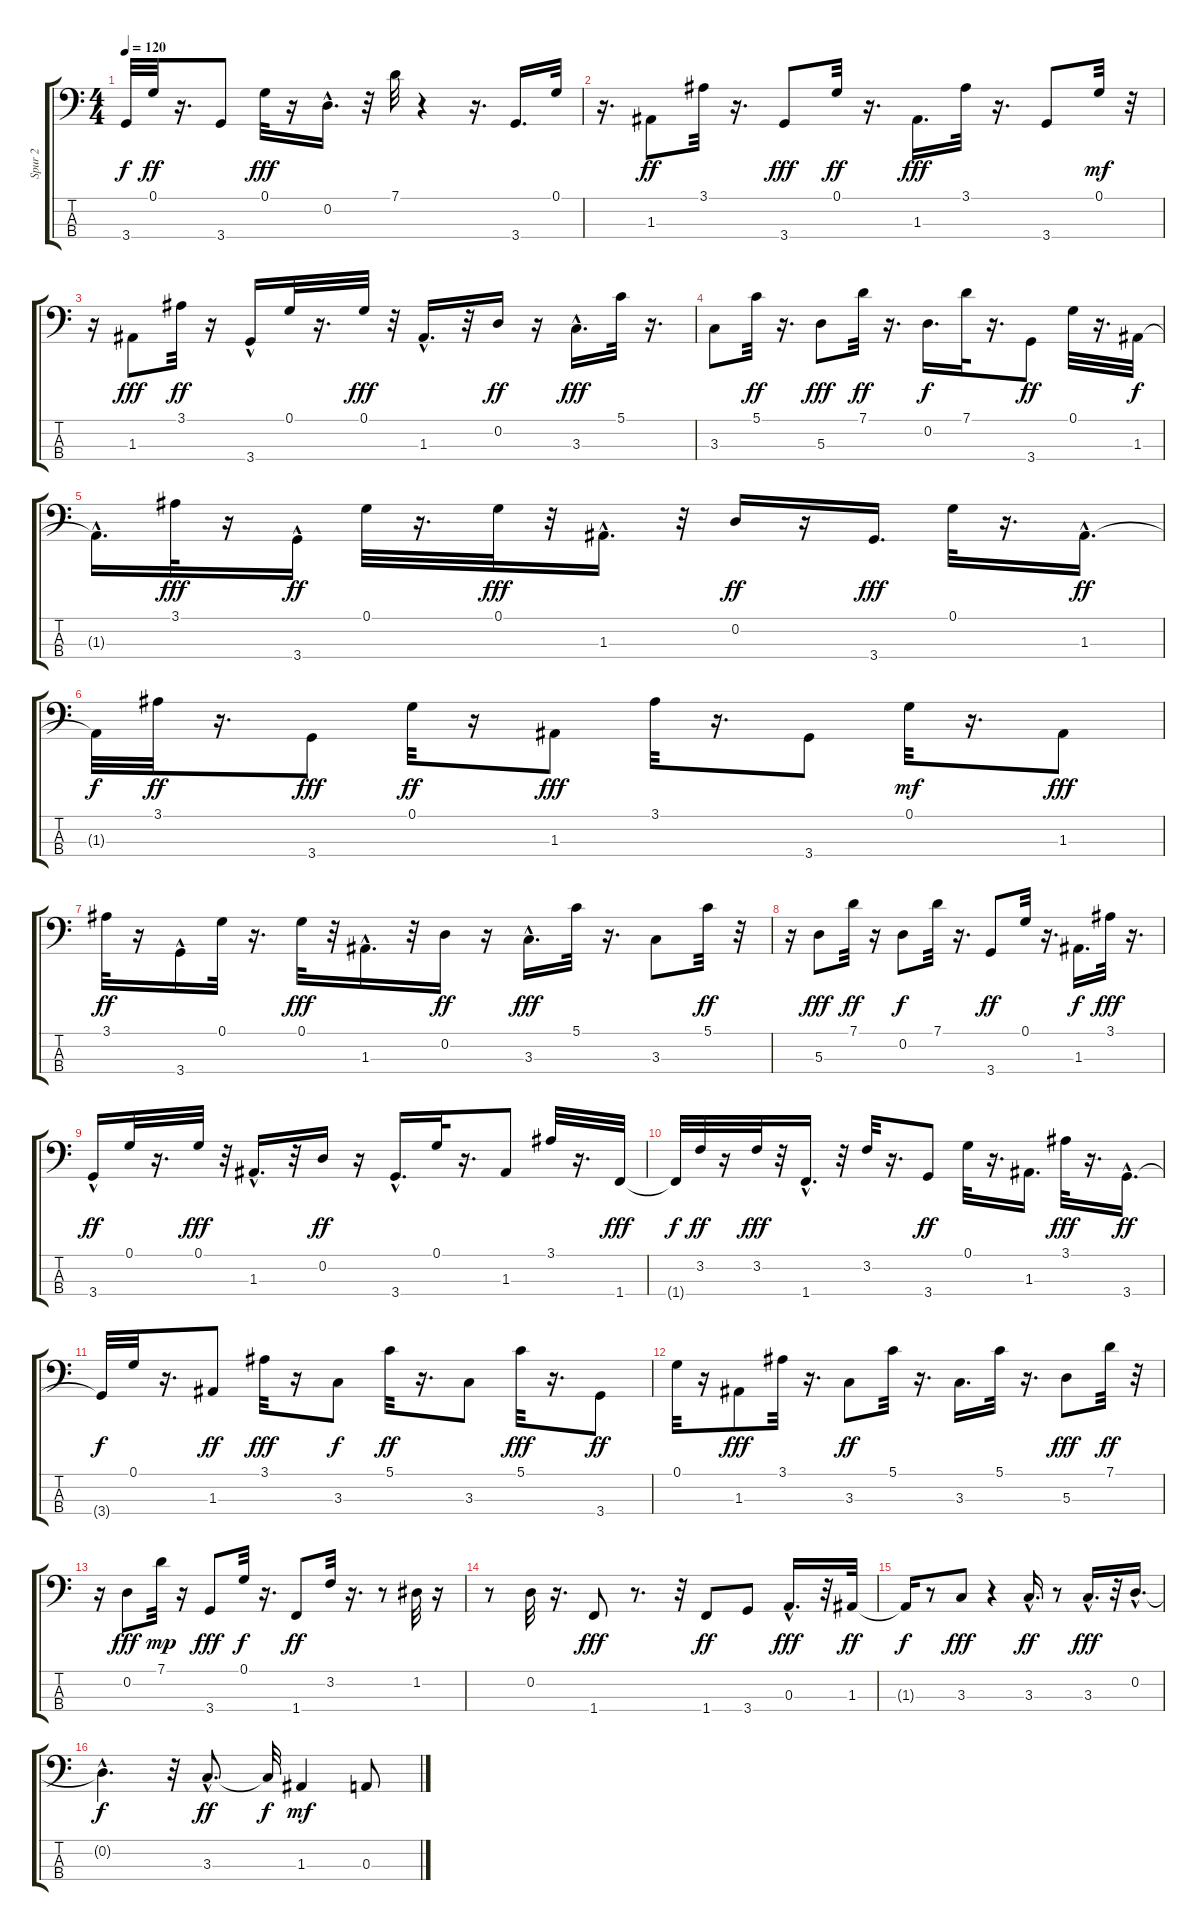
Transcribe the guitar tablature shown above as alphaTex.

\track ("Spur 2" "Spur 2") {instrument slapbass2}
\staff {score tabs}
\tuning (G2 D2 A1 E1) {hide}
\ts (4 4)
\tempo 120
\clef f4
\ks c
3.4{t}.32{dy f} 0.1.32{dy ff} r.16{d} 3.4.8 0.1.32{dy fff} r.16 0.2{hac}.16{d} r.32 7.1.32 r.4 r.16{d} 3.4.16{d} 0.1.32 |
r.16{d} 1.3.8{dy ff} 3.1.32 r.16{d} 3.4.8{dy fff} 0.1.32{dy ff} r.16{d} 1.3.16{d dy fff} 3.1.32 r.16{d} 3.4.8 0.1.32{dy mf} r.32 |
r.16 1.3.8{dy fff} 3.1.32{dy ff} r.16 3.4{hac}.16 0.1.32 r.16{d} 0.1.32{dy fff} r.32 1.3{hac}.16{d} r.32 0.2.16{dy ff} r.16 3.3{hac}.16{d dy fff} 5.1.32 r.16{d} |
3.3.8 5.1.32{dy ff} r.16{d} 5.3.8{dy fff} 7.1.32{dy ff} r.16{d} 0.2.16{d dy f} 7.1.32 r.16{d} 3.4.8{dy ff} 0.1.32 r.16{d} 1.3.32{dy f} |
1.3{hac t}.16{d} 3.1.32{dy fff} r.16 3.4{hac}.16{dy ff} 0.1.32 r.16{d} 0.1.32{dy fff} r.32 1.3{hac}.16{d} r.32 0.2.16{dy ff} r.16 3.4.16{d dy fff} 0.1.32 r.16{d} 1.3{hac}.16{d dy ff} |
1.3{t}.32{dy f} 3.1.32{dy ff} r.16{d} 3.4.8{dy fff} 0.1.32{dy ff} r.16 1.3.8{dy fff} 3.1.32 r.16{d} 3.4.8 0.1.32{dy mf} r.16{d} 1.3.8{dy fff} |
3.1.32{dy ff} r.16 3.4{hac}.16 0.1.32 r.16{d} 0.1.32{dy fff} r.32 1.3{hac}.16{d} r.32 0.2.16{dy ff} r.16 3.3{hac}.16{d dy fff} 5.1.32 r.16{d} 3.3.8 5.1.32{dy ff} r.32 |
r.16 5.3.8{dy fff} 7.1.32{dy ff} r.16 0.2.8{dy f} 7.1.32 r.16{d} 3.4.8{dy ff} 0.1.32 r.16{d} 1.3.16{d dy f} 3.1.32{dy fff} r.16{d} |
3.4{hac}.16{dy ff} 0.1.32 r.16{d} 0.1.32{dy fff} r.32 1.3{hac}.16{d} r.32 0.2.16{dy ff} r.16 3.4{hac}.16{d} 0.1.32 r.16{d} 1.3.8 3.1.32 r.16{d} 1.4.32{dy fff} |
1.4{t}.32{dy f} 3.2.32{dy ff} r.16 3.2.32{dy fff} r.32 1.4{hac}.16{d} r.32 3.2.32 r.16{d} 3.4.8{dy ff} 0.1.32 r.16{d} 1.3.16{d} 3.1.32{dy fff} r.16{d} 3.4{hac}.16{d dy ff} |
3.4{t}.32{dy f} 0.1.32 r.16{d} 1.3.8{dy ff} 3.1.32{dy fff} r.16 3.3.8{dy f} 5.1.32{dy ff} r.16{d} 3.3.8 5.1.32{dy fff} r.16{d} 3.4.8{dy ff} |
0.1.32 r.16 1.3.8{dy fff} 3.1.32 r.16{d} 3.3.8{dy ff} 5.1.32 r.16{d} 3.3.16{d} 5.1.32 r.16{d} 5.3.8{dy fff} 7.1.32{dy ff} r.32 |
r.16 0.2.8{dy fff} 7.1.32{dy mp} r.16 3.4.8{dy fff} 0.1.32{dy f} r.16{d} 1.4.8{dy ff} 3.2.32 r.16{d} r.8 1.2.32 r.16 |
r.8 0.2.32 r.16{d} 1.4.8{dy fff} r.8{d} r.32 1.4.8{dy ff} 3.4.8 0.3{hac}.16{d dy fff} r.32 1.3.32{dy ff} |
1.3{t}.16{dy f} r.8 3.3.8{dy fff} r.4 3.3{hac}.16{d dy ff} r.8 3.3{hac}.16{d dy fff} r.32 0.2{hac}.16{d} |
0.2{hac t}.4{d dy f} r.32 3.3{hac}.8{d dy ff} 3.3{t}.32{dy f} 1.3.4{dy mf} 0.3.8
